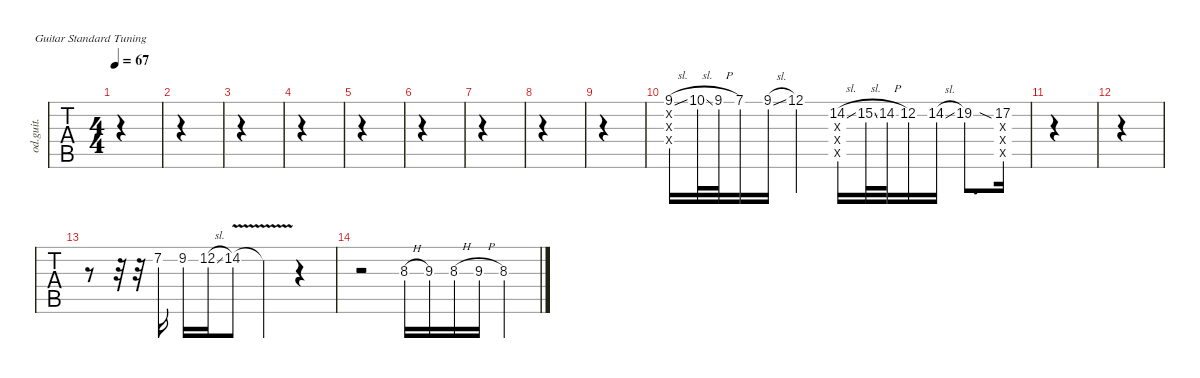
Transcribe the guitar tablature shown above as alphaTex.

\defaultSystemsLayout 4
\hideDynamics
\bracketExtendMode nobrackets
\otherSystemsTrackNameOrientation horizontal
\track ("过载和声" "od.guit.") {instrument overdrivenguitar}
\staff {tabs}
\tuning (E4 B3 G3 D3 A2 E2)
\ts (4 4)
\tempo 67
\clef g2
\ks c
|
|
|
|
|
|
|
|
|
(9.1{sl} 0.2{x} 0.3{x} 0.4{x}).16 10.1{sl}.32 9.1{h}.32 7.1.16 9.1{sl}.16 12.1.4 (14.2{sl} 7.3{x} 7.4{x} 7.5{x}).16 15.2{sl}.32 14.2{h}.32 12.2.16 14.2{sl}.16 19.2.8{d} (17.2{sia} 7.3{x} 7.4{x} 7.5{x}).16 |
|
|
r.8 r.32 r.32 7.2.16 9.2.16 12.2{sl}.16 14.2{v}.8 14.2{t}.4 r.4 |
r.2 8.3{h}.16 9.3.16 8.3{h}.16 9.3{h}.16 8.3.4
